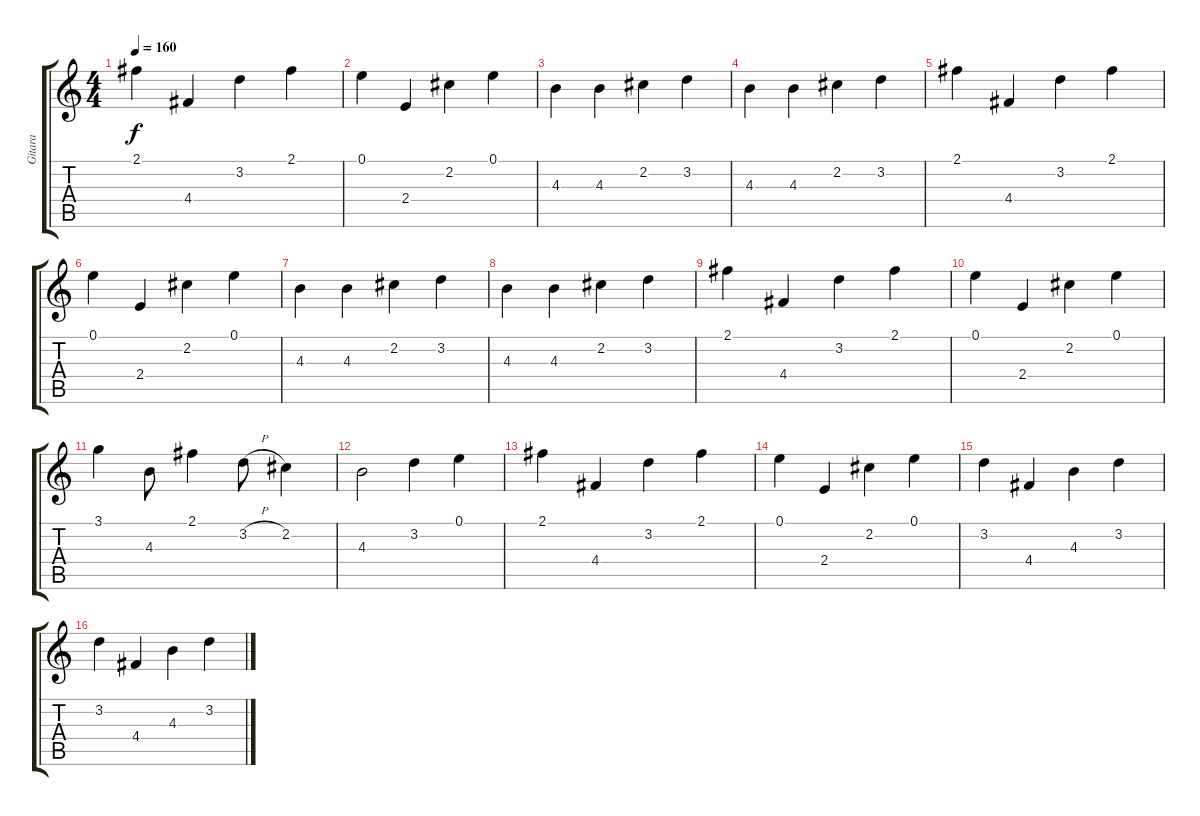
\track ("Gitara" "Gitara") {instrument electricguitarclean}
\staff {score tabs}
\tuning (E4 B3 G3 D3 A2 E2) {hide}
\ts (4 4)
\tempo 160
\clef g2
\ks c
2.1.4{dy f} 4.4.4 3.2.4 2.1.4 |
0.1.4 2.4.4 2.2.4 0.1.4 |
4.3.4 4.3.4 2.2.4 3.2.4 |
4.3.4 4.3.4 2.2.4 3.2.4 |
2.1.4 4.4.4 3.2.4 2.1.4 |
0.1.4 2.4.4 2.2.4 0.1.4 |
4.3.4 4.3.4 2.2.4 3.2.4 |
4.3.4 4.3.4 2.2.4 3.2.4 |
2.1.4 4.4.4 3.2.4 2.1.4 |
0.1.4 2.4.4 2.2.4 0.1.4 |
3.1.4 4.3.8 2.1.4 3.2{h}.8 2.2.4 |
4.3.2 3.2.4 0.1.4 |
2.1.4 4.4.4 3.2.4 2.1.4 |
0.1.4 2.4.4 2.2.4 0.1.4 |
3.2.4 4.4.4 4.3.4 3.2.4 |
3.2.4 4.4.4 4.3.4 3.2.4
